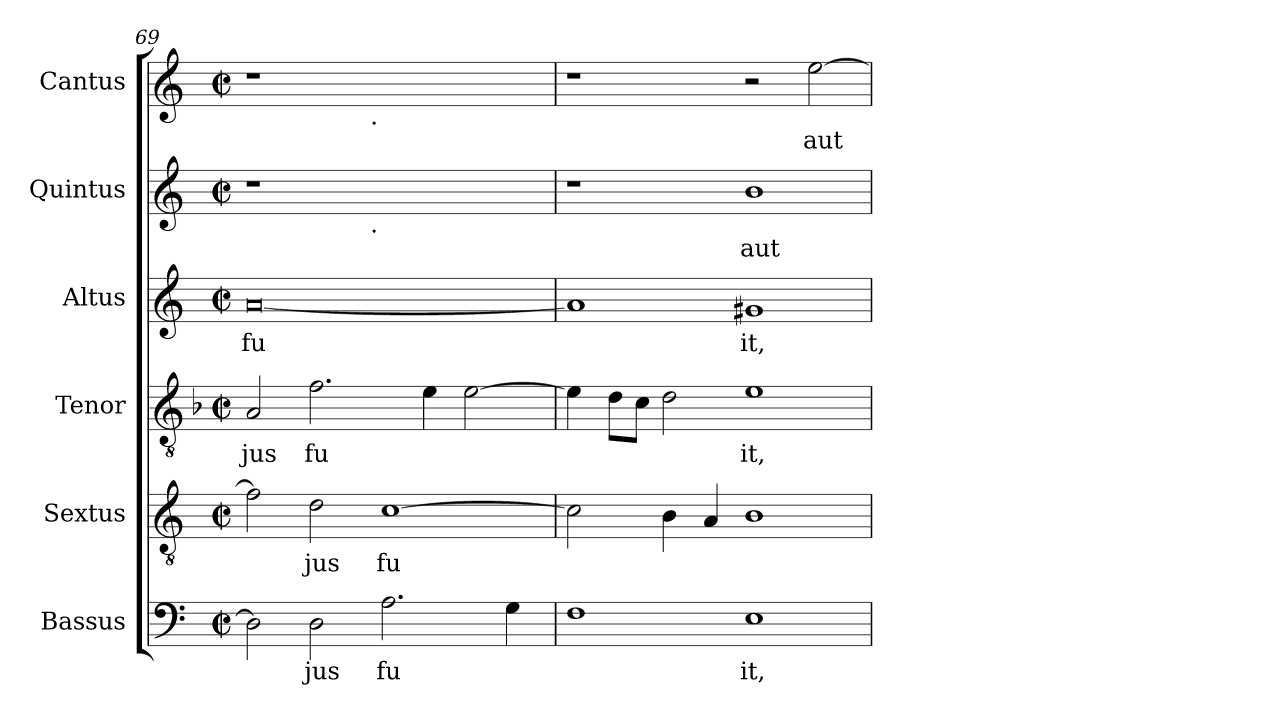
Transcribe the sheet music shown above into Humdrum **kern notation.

**kern	**text	**kern	**text	**kern	**text	**kern	**text	**kern	**text	**kern	**text
*part6	*part6	*part5	*part5	*part4	*part4	*part3	*part3	*part2	*part2	*part1	*part1
*staff6	*staff6	*staff5	*staff5	*staff4	*staff4	*staff3	*staff3	*staff2	*staff2	*staff1	*staff1
*I"Bassus	*	*I"Sextus	*	*I"Tenor	*	*I"Altus	*	*I"Quintus	*	*I"Cantus	*
*clefF4	*	*clefGv2	*	*clefGv2	*	*clefG2	*	*clefG2	*	*clefG2	*
*k[]	*	*k[]	*	*k[b-]	*	*k[]	*	*k[]	*	*k[]	*
*C:	*	*C:	*	*F:	*	*C:	*	*C:	*	*C:	*
*M2/2	*	*M2/2	*	*M2/2	*	*M2/2	*	*M2/2	*	*M2/2	*
*met(c|)	*	*met(c|)	*	*met(c|)	*	*met(c|)	*	*met(c|)	*	*met(c|)	*
=69	=69	=69	=69	=69	=69	=69	=69	=69	=69	=69	=69
!	!LO:LY:b:cj	!	!LO:LY:b:cj	!	!LO:LY:b:cj	!	!LO:LY:b:cj	!	!	!	!
*	*	*	*	*	*	*	*	*^	*	*^	*
2D\]	.	2f\]	--	2A/	jus	[<0a	fu-	1r	2ryy	.	1r	2ryy	.
!	!LO:LY:b:cj	!	!LO:LY:b:cj	!	!LO:LY:b:cj	!	!	!	!	!	!	!	!
2D\	jus	2d\	-jus	2.f\	fu	.	.	.	4...ryy	.	.	4...ryy	.
!	!	!	!	!	!	!	!	!	!	!	!	!LO:TX:b:t=.	!
!	!	!	!	!	!	!	!	!	!LO:TX:b:t=.	!	!	!	!
.	.	.	.	.	.	.	.	.	1ryy	.	.	1ryy	.
!	!LO:LY:b:cj	!	!LO:LY:b:cj	!	!	!	!	!	!	!	!	!	!
2.A\	fu	[>1c	fu-	.	.	.	.	1ryy	.	.	1ryy	.	.
!	!	!	!	!	!LO:LY:b:cj	!	!	!	!	!	!	!	!
.	.	.	.	4e\	.	.	.	.	.	.	.	.	.
!	!	!	!	!	!LO:LY:b:cj	!	!	!	!	!	!	!	!
.	.	.	.	[>2e\	.	.	.	.	.	.	.	.	.
!	!LO:LY:b:cj	!	!	!	!	!	!	!	!	!	!	!	!
4G\	.	.	.	.	.	.	.	.	.	.	.	.	.
.	.	.	.	.	.	.	.	.	32ryy	.	.	32ryy	.
=70	=70	=70	=70	=70	=70	=70	=70	=70	=70	=70	=70	=70	=70
!	!LO:LY:b:cj	!	!LO:LY:b:cj	!	!LO:LY:b:cj	!	!LO:LY:b:cj	!	!	!	!	!	!
*	*	*	*	*	*	*	*	*v	*v	*	*	*	*
*	*	*	*	*	*	*	*	*	*	*v	*v	*
1F	.	2c\]	--	4e\]	.	1a]	--	1r	.	1r	.
!	!	!	!	!	!LO:LY:b:cj	!	!	!	!	!	!
.	.	.	.	8d\L	.	.	.	.	.	.	.
!	!	!	!	!	!LO:LY:b:cj	!	!	!	!	!	!
.	.	.	.	8c\J	.	.	.	.	.	.	.
!	!	!	!LO:LY:b:cj	!	!LO:LY:b:cj	!	!	!	!	!	!
.	.	4B\	--	2d\	.	.	.	.	.	.	.
!	!	!	!LO:LY:b:cj	!	!	!	!	!	!	!	!
.	.	4A/	--	.	.	.	.	.	.	.	.
!	!LO:LY:b:cj	!	!LO:LY:b:cj	!	!LO:LY:b:cj	!	!LO:LY:b:cj	!	!LO:LY:b:cj	!	!
1E	it,	1B	--	1e	it,	1g#X	-it,	1b	aut	2r	.
!	!	!	!	!	!	!	!	!	!	!	!LO:LY:b:cj
.	.	.	.	.	.	.	.	.	.	[>2ee\	aut
=	=	=	=	=	=	=	=	=	=	=	=
*-	*-	*-	*-	*-	*-	*-	*-	*-	*-	*-	*-
